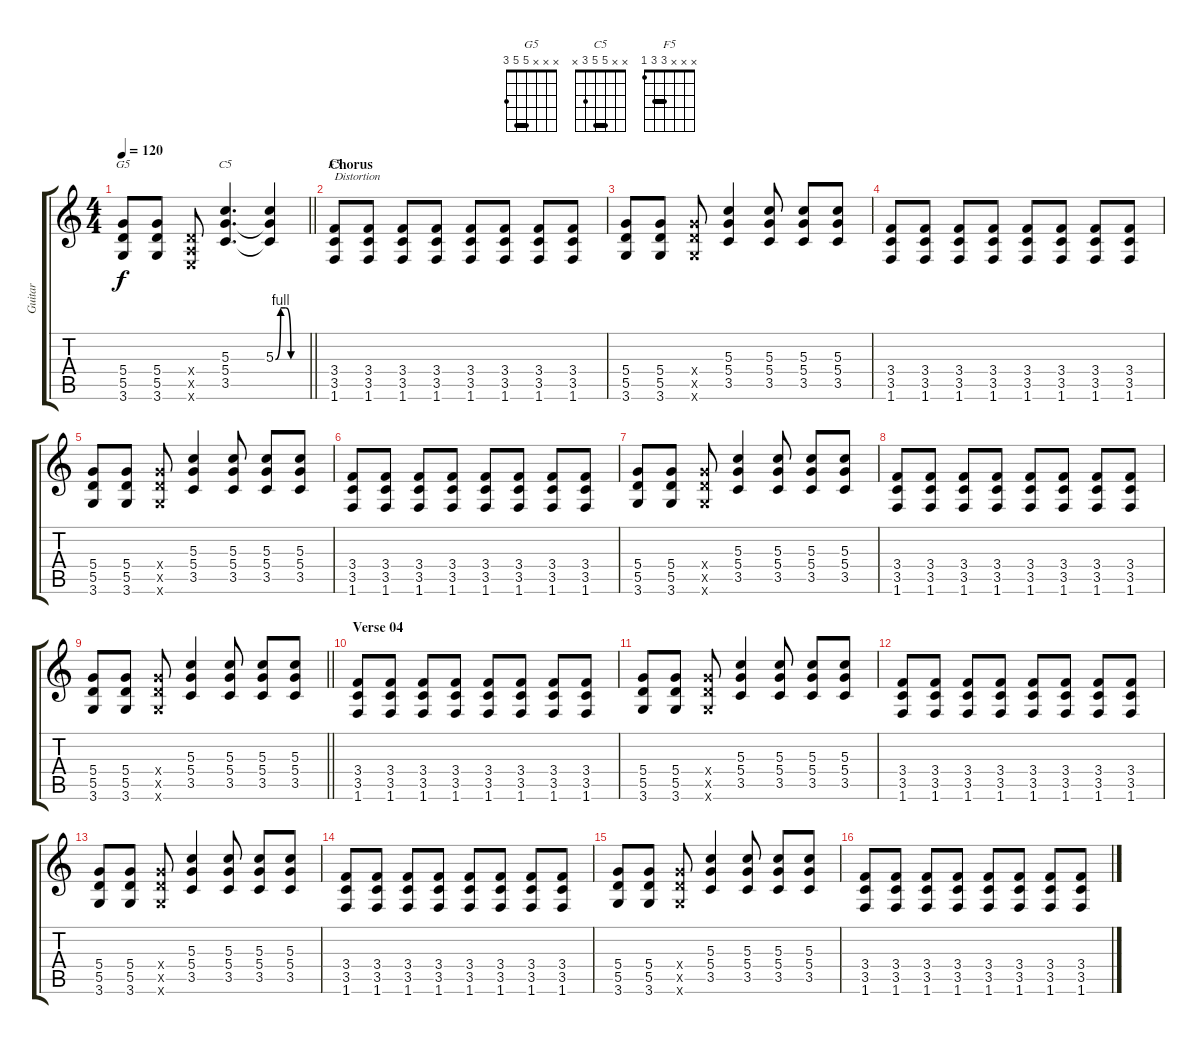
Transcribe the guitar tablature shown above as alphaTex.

\track ("Guitar" "Guitar") {instrument electricguitarclean}
\staff {score tabs}
\tuning (E4 B3 G3 D3 A2 E2) {hide}
\chord ("G5" x x x 5 5 3) {barre 5}
\chord ("C5" x x 5 5 3 x) {barre 5}
\chord ("F5" x x x 3 3 1) {barre 3}
\ts (4 4)
\tempo 120
\clef g2
\barLineRight lightlight
\ks c
(5.4 5.5 3.6).8{ch "G5" dy f} (5.4 5.5 3.6).8 (0.4{x} 0.5{x} 0.6{x}).8 (5.3 5.4 3.5).4{d ch "C5"} (5.3{be (custom 0 0 10 4 20 4 30 0 60 0)} 5.4{t} 3.5{t}).4 |
\section ("" "Chorus")
(3.4 3.5 1.6).8{ch "F5" txt "Distortion" volume 10} (3.4 3.5 1.6).8 (3.4 3.5 1.6).8 (3.4 3.5 1.6).8 (3.4 3.5 1.6).8 (3.4 3.5 1.6).8 (3.4 3.5 1.6).8 (3.4 3.5 1.6).8 |
(5.4 5.5 3.6).8 (5.4 5.5 3.6).8 (5.4{x} 5.5{x} 3.6{x}).8 (5.3 5.4 3.5).4 (5.3 5.4 3.5).8 (5.3 5.4 3.5).8 (5.3 5.4 3.5).8 |
(3.4 3.5 1.6).8 (3.4 3.5 1.6).8 (3.4 3.5 1.6).8 (3.4 3.5 1.6).8 (3.4 3.5 1.6).8 (3.4 3.5 1.6).8 (3.4 3.5 1.6).8 (3.4 3.5 1.6).8 |
(5.4 5.5 3.6).8 (5.4 5.5 3.6).8 (5.4{x} 5.5{x} 3.6{x}).8 (5.3 5.4 3.5).4 (5.3 5.4 3.5).8 (5.3 5.4 3.5).8 (5.3 5.4 3.5).8 |
(3.4 3.5 1.6).8 (3.4 3.5 1.6).8 (3.4 3.5 1.6).8 (3.4 3.5 1.6).8 (3.4 3.5 1.6).8 (3.4 3.5 1.6).8 (3.4 3.5 1.6).8 (3.4 3.5 1.6).8 |
(5.4 5.5 3.6).8 (5.4 5.5 3.6).8 (5.4{x} 5.5{x} 3.6{x}).8 (5.3 5.4 3.5).4 (5.3 5.4 3.5).8 (5.3 5.4 3.5).8 (5.3 5.4 3.5).8 |
(3.4 3.5 1.6).8 (3.4 3.5 1.6).8 (3.4 3.5 1.6).8 (3.4 3.5 1.6).8 (3.4 3.5 1.6).8 (3.4 3.5 1.6).8 (3.4 3.5 1.6).8 (3.4 3.5 1.6).8 |
\barLineRight lightlight
(5.4 5.5 3.6).8 (5.4 5.5 3.6).8 (5.4{x} 5.5{x} 3.6{x}).8 (5.3 5.4 3.5).4 (5.3 5.4 3.5).8 (5.3 5.4 3.5).8 (5.3 5.4 3.5).8 |
\section ("" "Verse 04")
(3.4 3.5 1.6).8 (3.4 3.5 1.6).8 (3.4 3.5 1.6).8 (3.4 3.5 1.6).8 (3.4 3.5 1.6).8 (3.4 3.5 1.6).8 (3.4 3.5 1.6).8 (3.4 3.5 1.6).8 |
(5.4 5.5 3.6).8 (5.4 5.5 3.6).8 (5.4{x} 5.5{x} 3.6{x}).8 (5.3 5.4 3.5).4 (5.3 5.4 3.5).8 (5.3 5.4 3.5).8 (5.3 5.4 3.5).8 |
(3.4 3.5 1.6).8 (3.4 3.5 1.6).8 (3.4 3.5 1.6).8 (3.4 3.5 1.6).8 (3.4 3.5 1.6).8 (3.4 3.5 1.6).8 (3.4 3.5 1.6).8 (3.4 3.5 1.6).8 |
(5.4 5.5 3.6).8 (5.4 5.5 3.6).8 (5.4{x} 5.5{x} 3.6{x}).8 (5.3 5.4 3.5).4 (5.3 5.4 3.5).8 (5.3 5.4 3.5).8 (5.3 5.4 3.5).8 |
(3.4 3.5 1.6).8 (3.4 3.5 1.6).8 (3.4 3.5 1.6).8 (3.4 3.5 1.6).8 (3.4 3.5 1.6).8 (3.4 3.5 1.6).8 (3.4 3.5 1.6).8 (3.4 3.5 1.6).8 |
(5.4 5.5 3.6).8 (5.4 5.5 3.6).8 (5.4{x} 5.5{x} 3.6{x}).8 (5.3 5.4 3.5).4 (5.3 5.4 3.5).8 (5.3 5.4 3.5).8 (5.3 5.4 3.5).8 |
(3.4 3.5 1.6).8 (3.4 3.5 1.6).8 (3.4 3.5 1.6).8 (3.4 3.5 1.6).8 (3.4 3.5 1.6).8 (3.4 3.5 1.6).8 (3.4 3.5 1.6).8 (3.4 3.5 1.6).8
